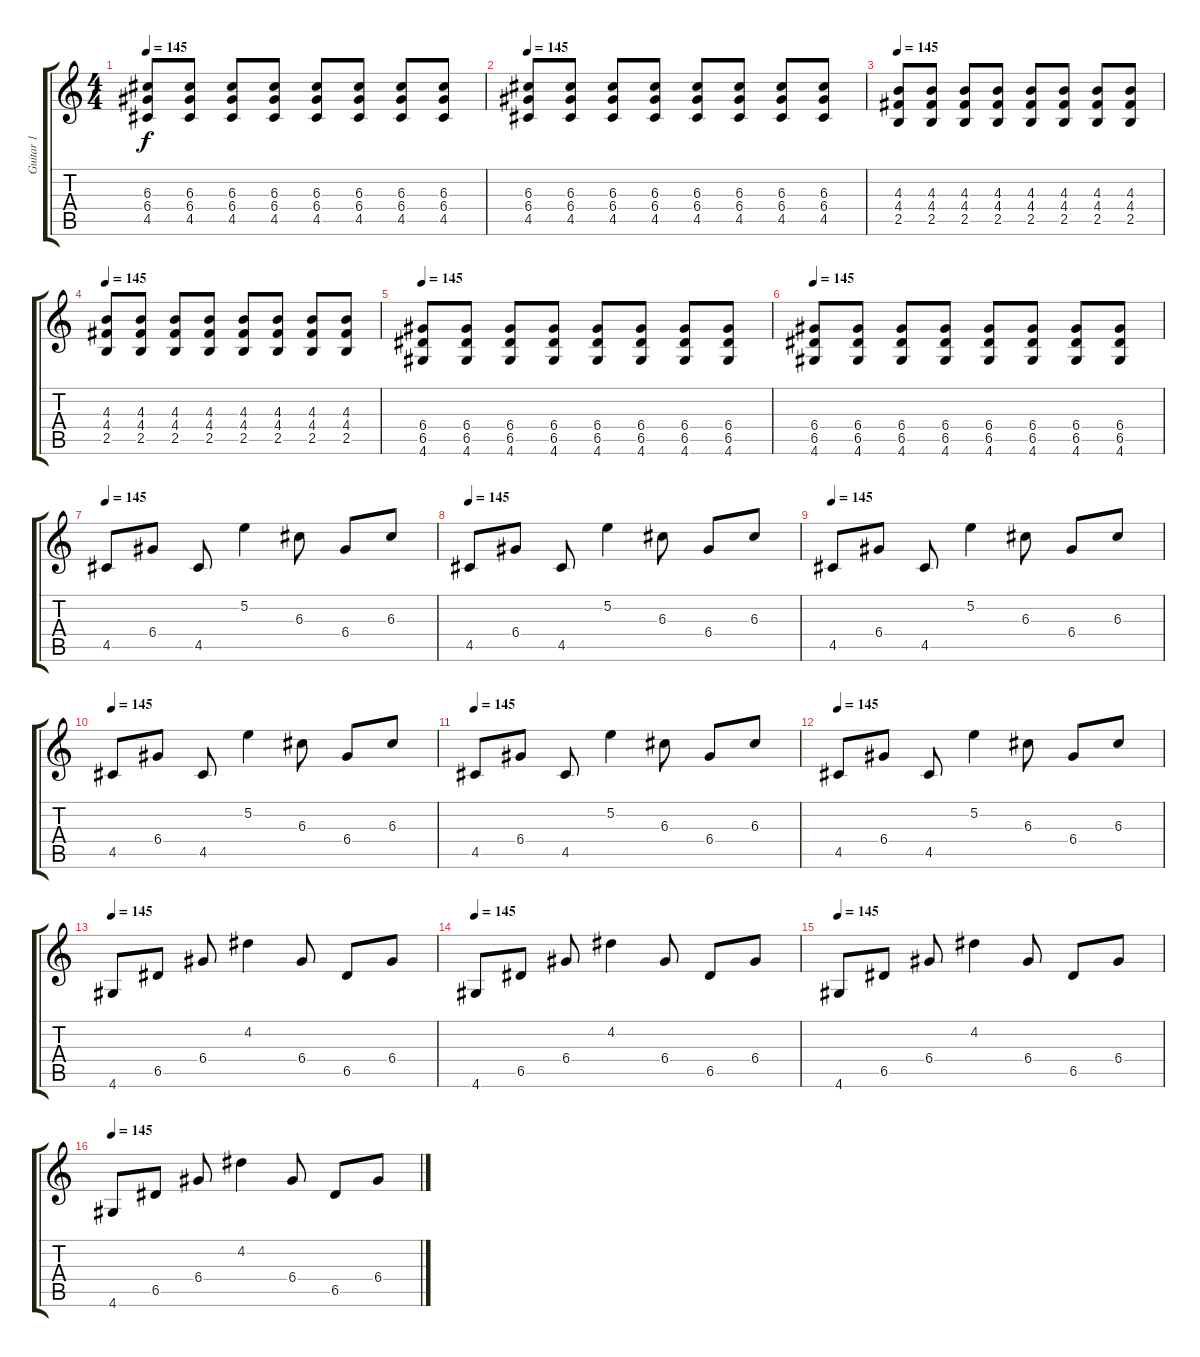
\track ("Guitar 1" "Guitar 1") {instrument distortionguitar}
\staff {score tabs}
\tuning (E4 B3 G3 D3 A2 E2) {hide}
\ts (4 4)
\tempo 145
\clef g2
\ks c
(6.3 6.4 4.5).8{dy f} (6.3 6.4 4.5).8 (6.3 6.4 4.5).8 (6.3 6.4 4.5).8 (6.3 6.4 4.5).8 (6.3 6.4 4.5).8 (6.3 6.4 4.5).8 (6.3 6.4 4.5).8 |
\tempo 145
(6.3 6.4 4.5).8 (6.3 6.4 4.5).8 (6.3 6.4 4.5).8 (6.3 6.4 4.5).8 (6.3 6.4 4.5).8 (6.3 6.4 4.5).8 (6.3 6.4 4.5).8 (6.3 6.4 4.5).8 |
\tempo 145
(4.3 4.4 2.5).8 (4.3 4.4 2.5).8 (4.3 4.4 2.5).8 (4.3 4.4 2.5).8 (4.3 4.4 2.5).8 (4.3 4.4 2.5).8 (4.3 4.4 2.5).8 (4.3 4.4 2.5).8 |
\tempo 145
(4.3 4.4 2.5).8 (4.3 4.4 2.5).8 (4.3 4.4 2.5).8 (4.3 4.4 2.5).8 (4.3 4.4 2.5).8 (4.3 4.4 2.5).8 (4.3 4.4 2.5).8 (4.3 4.4 2.5).8 |
\tempo 145
(6.4 6.5 4.6).8 (6.4 6.5 4.6).8 (6.4 6.5 4.6).8 (6.4 6.5 4.6).8 (6.4 6.5 4.6).8 (6.4 6.5 4.6).8 (6.4 6.5 4.6).8 (6.4 6.5 4.6).8 |
\tempo 145
(6.4 6.5 4.6).8 (6.4 6.5 4.6).8 (6.4 6.5 4.6).8 (6.4 6.5 4.6).8 (6.4 6.5 4.6).8 (6.4 6.5 4.6).8 (6.4 6.5 4.6).8 (6.4 6.5 4.6).8 |
\tempo 145
4.5.8 6.4.8 4.5.8 5.2.4 6.3.8 6.4.8 6.3.8 |
\tempo 145
4.5.8 6.4.8 4.5.8 5.2.4 6.3.8 6.4.8 6.3.8 |
\tempo 145
4.5.8 6.4.8 4.5.8 5.2.4 6.3.8 6.4.8 6.3.8 |
\tempo 145
4.5.8 6.4.8 4.5.8 5.2.4 6.3.8 6.4.8 6.3.8 |
\tempo 145
4.5.8 6.4.8 4.5.8 5.2.4 6.3.8 6.4.8 6.3.8 |
\tempo 145
4.5.8 6.4.8 4.5.8 5.2.4 6.3.8 6.4.8 6.3.8 |
\tempo 145
4.6.8 6.5.8 6.4.8 4.2.4 6.4.8 6.5.8 6.4.8 |
\tempo 145
4.6.8 6.5.8 6.4.8 4.2.4 6.4.8 6.5.8 6.4.8 |
\tempo 145
4.6.8 6.5.8 6.4.8 4.2.4 6.4.8 6.5.8 6.4.8 |
\tempo 145
4.6.8 6.5.8 6.4.8 4.2.4 6.4.8 6.5.8 6.4.8
